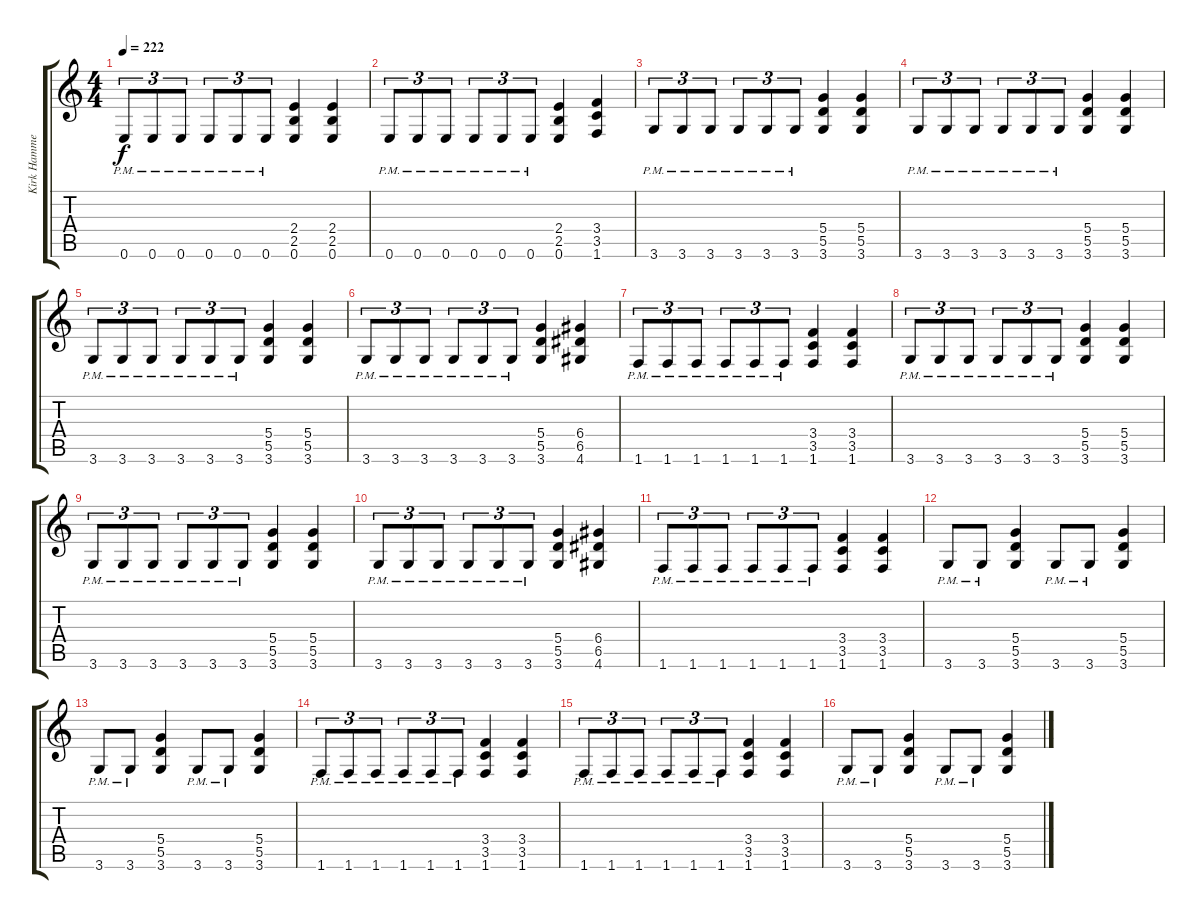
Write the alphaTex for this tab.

\track ("Kirk Hammett (Rhythm)" "Kirk Hamme") {instrument distortionguitar}
\staff {score tabs}
\tuning (E4 B3 G3 D3 A2 E2) {hide}
\ts (4 4)
\tempo 222
\clef g2
\ks c
0.6{pm}.8{tu (3 2) dy f} 0.6{pm}.8{tu (3 2)} 0.6{pm}.8{tu (3 2)} 0.6{pm}.8{tu (3 2)} 0.6{pm}.8{tu (3 2)} 0.6{pm}.8{tu (3 2)} (2.4 2.5 0.6).4 (2.4 2.5 0.6).4 |
0.6{pm}.8{tu (3 2)} 0.6{pm}.8{tu (3 2)} 0.6{pm}.8{tu (3 2)} 0.6{pm}.8{tu (3 2)} 0.6{pm}.8{tu (3 2)} 0.6{pm}.8{tu (3 2)} (2.4 2.5 0.6).4 (3.4 3.5 1.6).4 |
3.6{pm}.8{tu (3 2)} 3.6{pm}.8{tu (3 2)} 3.6{pm}.8{tu (3 2)} 3.6{pm}.8{tu (3 2)} 3.6{pm}.8{tu (3 2)} 3.6{pm}.8{tu (3 2)} (5.4 5.5 3.6).4 (5.4 5.5 3.6).4 |
3.6{pm}.8{tu (3 2)} 3.6{pm}.8{tu (3 2)} 3.6{pm}.8{tu (3 2)} 3.6{pm}.8{tu (3 2)} 3.6{pm}.8{tu (3 2)} 3.6{pm}.8{tu (3 2)} (5.4 5.5 3.6).4 (5.4 5.5 3.6).4 |
3.6{pm}.8{tu (3 2)} 3.6{pm}.8{tu (3 2)} 3.6{pm}.8{tu (3 2)} 3.6{pm}.8{tu (3 2)} 3.6{pm}.8{tu (3 2)} 3.6{pm}.8{tu (3 2)} (5.4 5.5 3.6).4 (5.4 5.5 3.6).4 |
3.6{pm}.8{tu (3 2)} 3.6{pm}.8{tu (3 2)} 3.6{pm}.8{tu (3 2)} 3.6{pm}.8{tu (3 2)} 3.6{pm}.8{tu (3 2)} 3.6{pm}.8{tu (3 2)} (5.4 5.5 3.6).4 (6.4 6.5 4.6).4 |
1.6{pm}.8{tu (3 2)} 1.6{pm}.8{tu (3 2)} 1.6{pm}.8{tu (3 2)} 1.6{pm}.8{tu (3 2)} 1.6{pm}.8{tu (3 2)} 1.6{pm}.8{tu (3 2)} (3.4 3.5 1.6).4 (3.4 3.5 1.6).4 |
3.6{pm}.8{tu (3 2)} 3.6{pm}.8{tu (3 2)} 3.6{pm}.8{tu (3 2)} 3.6{pm}.8{tu (3 2)} 3.6{pm}.8{tu (3 2)} 3.6{pm}.8{tu (3 2)} (5.4 5.5 3.6).4 (5.4 5.5 3.6).4 |
3.6{pm}.8{tu (3 2)} 3.6{pm}.8{tu (3 2)} 3.6{pm}.8{tu (3 2)} 3.6{pm}.8{tu (3 2)} 3.6{pm}.8{tu (3 2)} 3.6{pm}.8{tu (3 2)} (5.4 5.5 3.6).4 (5.4 5.5 3.6).4 |
3.6{pm}.8{tu (3 2)} 3.6{pm}.8{tu (3 2)} 3.6{pm}.8{tu (3 2)} 3.6{pm}.8{tu (3 2)} 3.6{pm}.8{tu (3 2)} 3.6{pm}.8{tu (3 2)} (5.4 5.5 3.6).4 (6.4 6.5 4.6).4 |
1.6{pm}.8{tu (3 2)} 1.6{pm}.8{tu (3 2)} 1.6{pm}.8{tu (3 2)} 1.6{pm}.8{tu (3 2)} 1.6{pm}.8{tu (3 2)} 1.6{pm}.8{tu (3 2)} (3.4 3.5 1.6).4 (3.4 3.5 1.6).4 |
3.6{pm}.8 3.6{pm}.8 (5.4 5.5 3.6).4 3.6{pm}.8 3.6{pm}.8 (5.4 5.5 3.6).4 |
3.6{pm}.8 3.6{pm}.8 (5.4 5.5 3.6).4 3.6{pm}.8 3.6{pm}.8 (5.4 5.5 3.6).4 |
1.6{pm}.8{tu (3 2)} 1.6{pm}.8{tu (3 2)} 1.6{pm}.8{tu (3 2)} 1.6{pm}.8{tu (3 2)} 1.6{pm}.8{tu (3 2)} 1.6{pm}.8{tu (3 2)} (3.4 3.5 1.6).4 (3.4 3.5 1.6).4 |
1.6{pm}.8{tu (3 2)} 1.6{pm}.8{tu (3 2)} 1.6{pm}.8{tu (3 2)} 1.6{pm}.8{tu (3 2)} 1.6{pm}.8{tu (3 2)} 1.6{pm}.8{tu (3 2)} (3.4 3.5 1.6).4 (3.4 3.5 1.6).4 |
3.6{pm}.8 3.6{pm}.8 (5.4 5.5 3.6).4 3.6{pm}.8 3.6{pm}.8 (5.4 5.5 3.6).4
